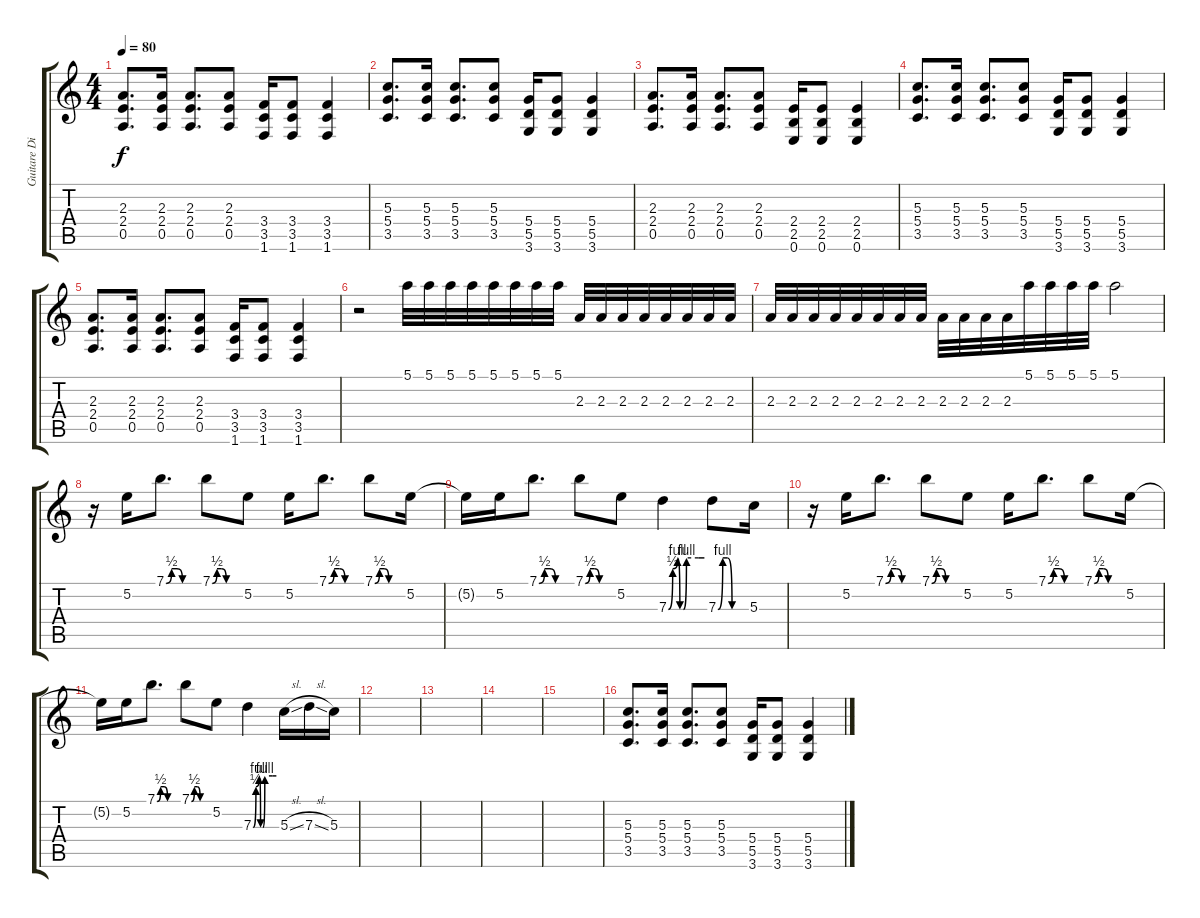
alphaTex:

\track ("Guitare Disto" "Guitare Di") {instrument distortionguitar}
\staff {score tabs}
\tuning (E4 B3 G3 D3 A2 E2) {hide}
\ts (4 4)
\tempo 80
\clef g2
\ks c
(2.3 2.4 0.5).8{d dy f} (2.3 2.4 0.5).16 (2.3 2.4 0.5).8{d} (2.3 2.4 0.5).8 (3.4 3.5 1.6).16 (3.4 3.5 1.6).8 (3.4 3.5 1.6).4 |
(5.3 5.4 3.5).8{d} (5.3 5.4 3.5).16 (5.3 5.4 3.5).8{d} (5.3 5.4 3.5).8 (5.4 5.5 3.6).16 (5.4 5.5 3.6).8 (5.4 5.5 3.6).4 |
(2.3 2.4 0.5).8{d} (2.3 2.4 0.5).16 (2.3 2.4 0.5).8{d} (2.3 2.4 0.5).8 (2.4 2.5 0.6).16 (2.4 2.5 0.6).8 (2.4 2.5 0.6).4 |
(5.3 5.4 3.5).8{d} (5.3 5.4 3.5).16 (5.3 5.4 3.5).8{d} (5.3 5.4 3.5).8 (5.4 5.5 3.6).16 (5.4 5.5 3.6).8 (5.4 5.5 3.6).4 |
(2.3 2.4 0.5).8{d} (2.3 2.4 0.5).16 (2.3 2.4 0.5).8{d} (2.3 2.4 0.5).8 (3.4 3.5 1.6).16 (3.4 3.5 1.6).8 (3.4 3.5 1.6).4 |
r.2{instrument electricguitarclean} 5.1.32 5.1.32 5.1.32 5.1.32 5.1.32 5.1.32 5.1.32 5.1.32 2.3.32 2.3.32 2.3.32 2.3.32 2.3.32 2.3.32 2.3.32 2.3.32 |
2.3.32 2.3.32 2.3.32 2.3.32 2.3.32 2.3.32 2.3.32 2.3.32 2.3.32 2.3.32 2.3.32 2.3.32 5.1.32 5.1.32 5.1.32 5.1.32 5.1.2 |
r.16{volume 3 instrument distortionguitar} 5.2.16 7.1{be (custom 0 0 10 2 20 2 30 0 60 0)}.8{d} 7.1{be (custom 0 0 10 2 20 2 30 0 60 0)}.8 5.2.8 5.2.16 7.1{be (custom 0 0 10 2 20 2 30 0 60 0)}.8{d} 7.1{be (custom 0 0 10 2 20 2 30 0 60 0)}.8 5.2.16 |
5.2{t}.16 5.2.16 7.1{be (custom 0 0 10 2 20 2 30 0 60 0)}.8{d} 7.1{be (custom 0 0 10 2 20 2 30 0 60 0)}.8 5.2.8 7.3{be (custom 0 0 7 2 15 4 19 0 25 0 30 4 50 4 60 4)}.4 7.3{be (custom 0 0 10 4 20 4 30 0 60 0)}.8 5.3.16 |
r.16 5.2.16 7.1{be (custom 0 0 10 2 20 2 30 0 60 0)}.8{d} 7.1{be (custom 0 0 10 2 20 2 30 0 60 0)}.8 5.2.8 5.2.16 7.1{be (custom 0 0 10 2 20 2 30 0 60 0)}.8{d} 7.1{be (custom 0 0 10 2 20 2 30 0 60 0)}.8 5.2.16 |
5.2{t}.16 5.2.16 7.1{be (custom 0 0 10 2 20 2 30 0 60 0)}.8{d} 7.1{be (custom 0 0 10 2 20 2 30 0 60 0)}.8 5.2.8 7.3{be (custom 0 0 7 2 15 4 19 0 25 0 30 4 50 4 60 4)}.4 5.3{sl}.16 7.3{sl}.16 5.3.16 |
|
|
|
|
(5.3 5.4 3.5).8{d volume 11 instrument distortionguitar} (5.3 5.4 3.5).16 (5.3 5.4 3.5).8{d} (5.3 5.4 3.5).8 (5.4 5.5 3.6).16 (5.4 5.5 3.6).8 (5.4 5.5 3.6).4
